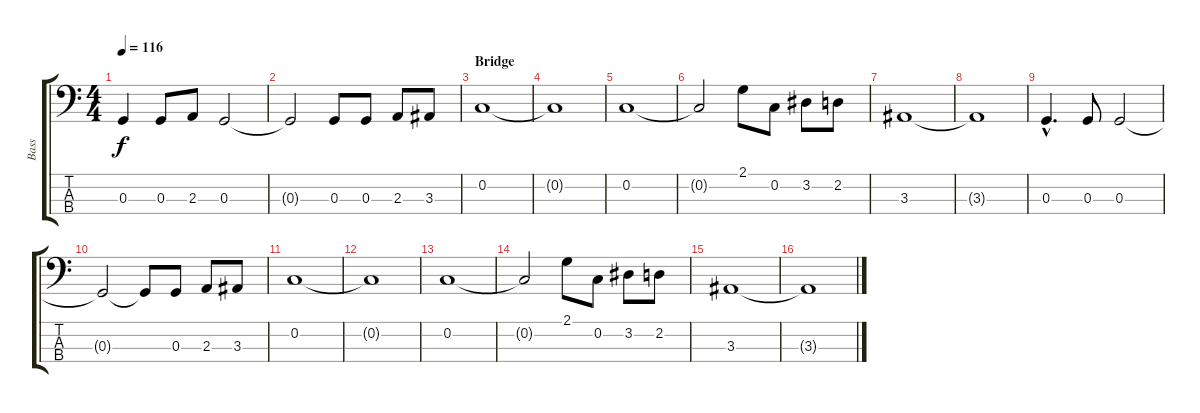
\track ("Bass" "Bass") {instrument electricbassfinger}
\staff {score tabs}
\tuning (F2 C2 G1 D1) {hide}
\ts (4 4)
\tempo 116
\clef f4
\ks c
0.3.4{dy f} 0.3.8 2.3.8 0.3.2 |
0.3{t}.2 0.3.8 0.3.8 2.3.8 3.3.8 |
\section ("" "Bridge")
0.2.1 |
0.2{t}.1 |
0.2.1 |
0.2{t}.2 2.1.8 0.2.8 3.2.8 2.2.8 |
3.3.1 |
3.3{t}.1 |
0.3{hac}.4{d} 0.3.8 0.3.2 |
0.3{t}.2 0.3{t}.8 0.3.8 2.3.8 3.3.8 |
0.2.1 |
0.2{t}.1 |
0.2.1 |
0.2{t}.2 2.1.8 0.2.8 3.2.8 2.2.8 |
3.3.1 |
3.3{t}.1
